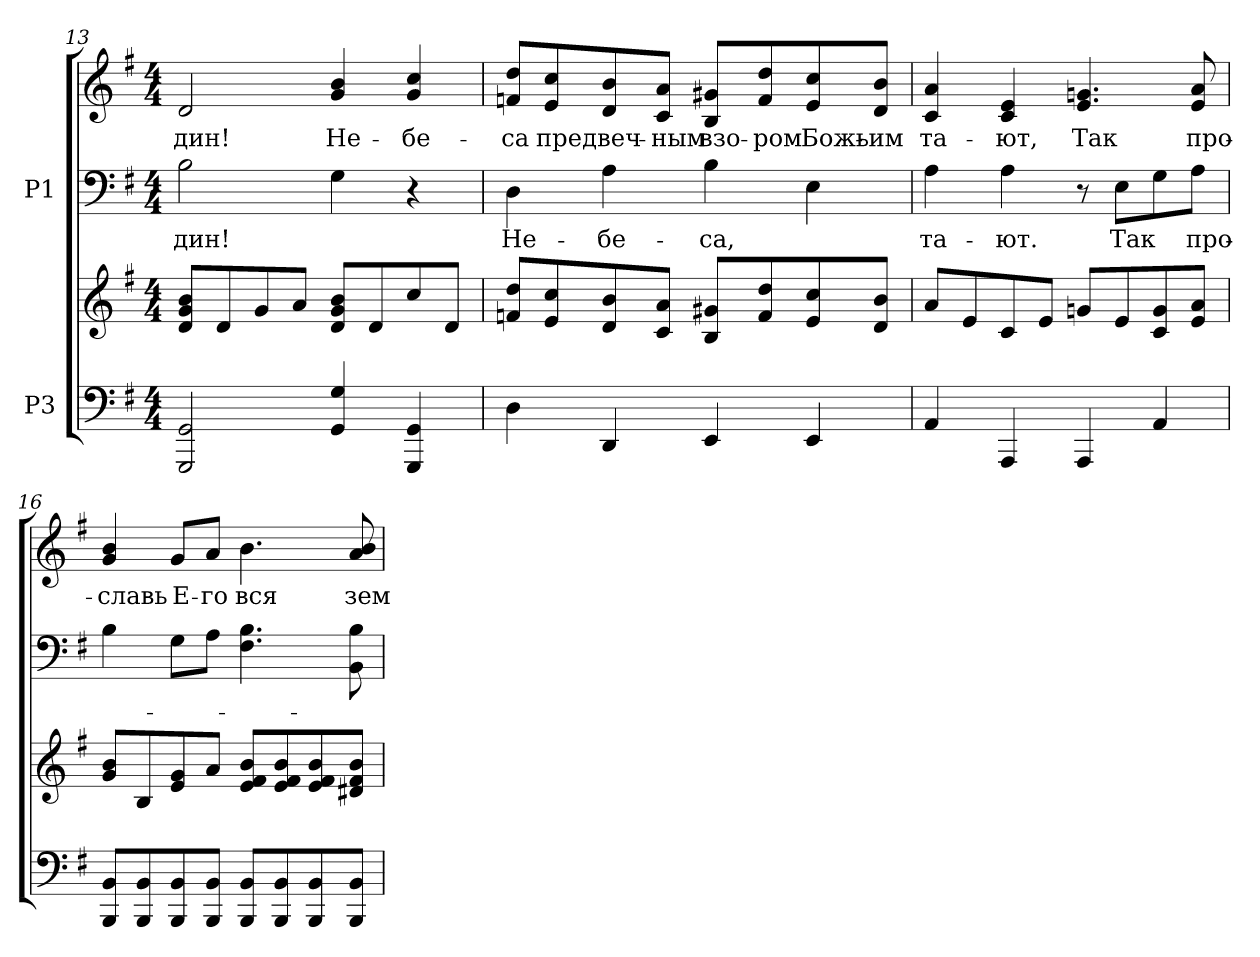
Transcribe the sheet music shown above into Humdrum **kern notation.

**kern	**kern	**kern	**text	**kern	**text
*part2	*part2	*part1	*part1	*part1	*part1
*staff4	*staff3	*staff2	*staff2	*staff1	*staff1
*I"P3	*	*I"P1	*	*	*
!!LO:LB:g=z
*clefF4	*clefG2	*clefF4	*	*clefG2	*
*k[f#]	*k[f#]	*k[f#]	*	*k[f#]	*
*e:	*e:	*e:	*	*e:	*
*M4/4	*M4/4	*M4/4	*	*M4/4	*
=13	=13	=13	=13	=13	=13
!	!	!	!LO:LY:a:color=#000000	!	!
!	!	!	!	!	!LO:LY:b:color=#000000
2GGGi/ 2GGi	8di/ 8gi 8biL	2Bi\	-дин!	2di/	-дин!
.	8di/	.	.	.	.
.	8gi/	.	.	.	.
.	8ai/J	.	.	.	.
!	!	!	!	!	!LO:LY:b:color=#000000
4GGi/ 4Gi	8di/ 8gi 8biL	4Gi\	.	4gi/ 4bi	Не-
.	8di/	.	.	.	.
!	!	!	!	!	!LO:LY:b:color=#000000
4GGGi/ 4GGi	8cci/	4r	.	4gi/ 4cci	-бе-
.	8di/J	.	.	.	.
=14	=14	=14	=14	=14	=14
!	!	!	!LO:LY:a:color=#000000	!	!
!	!	!	!	!	!LO:LY:b:color=#000000
4Di\	8fni/ 8ddiL	4Di\	Не-	8fni/ 8ddiL	-са
!	!	!	!	!	!LO:LY:b:color=#000000
.	8ei/ 8cci	.	.	8ei/ 8cci	пред
!	!	!	!LO:LY:a:color=#000000	!	!
!	!	!	!	!	!LO:LY:b:color=#000000
4DDi/	8di/ 8bi	4Ai\	-бе-	8di/ 8bi	веч-
!	!	!	!	!	!LO:LY:b:color=#000000
.	8ci/ 8aiJ	.	.	8ci/ 8aiJ	-ным
!	!	!	!LO:LY:a:color=#000000	!	!
!	!	!	!	!	!LO:LY:b:color=#000000
4EEi/	8Bi/ 8g#XiL	4Bi\	-са,	8Bi/ 8g#XiL	взо-
!	!	!	!	!	!LO:LY:b:color=#000000
.	8fi/ 8ddi	.	.	8fi/ 8ddi	-ром
!	!	!	!	!	!LO:LY:b:color=#000000
4EEi/	8ei/ 8cci	4Ei\	.	8ei/ 8cci	Божь-
!	!	!	!	!	!LO:LY:b:color=#000000
.	8di/ 8biJ	.	.	8di/ 8biJ	-им
=15	=15	=15	=15	=15	=15
!	!	!	!LO:LY:a:color=#000000	!	!
!	!	!	!	!	!LO:LY:b:color=#000000
4AAi/	8ai/L	4Ai\	та-	4ci/ 4ai	та-
.	8ei/	.	.	.	.
!	!	!	!LO:LY:a:color=#000000	!	!
!	!	!	!	!	!LO:LY:b:color=#000000
4AAAi/	8ci/	4Ai\	-ют.	4ci/ 4ei	-ют,
.	8ei/J	.	.	.	.
!	!	!	!	!	!LO:LY:b:color=#000000
4AAAi/	8gni/L	8r	.	4.ei/ 4.gni	Так
!	!	!	!LO:LY:a:color=#000000	!	!
.	8ei/	8Ei\L	Так	.	.
4AAi/	8ci/ 8gi	8Gi\	.	.	.
!	!	!	!LO:LY:a:color=#000000	!	!
!	!	!	!	!	!LO:LY:b:color=#000000
.	8ei/ 8aiJ	8Ai\J	про-	8ei/ 8ai	про-
!!LO:LB:g=z
=16	=16	=16	=16	=16	=16
!	!	!	!	!	!LO:LY:b:color=#000000
8BBBi/ 8BBiL	8gi/ 8biL	4Bi\	.	4gi/ 4bi	-славь
8BBBi/ 8BBi	8Bi/	.	.	.	.
!	!	!	!	!	!LO:LY:b:color=#000000
8BBBi/ 8BBi	8ei/ 8gi	8Gi\L	.	8gi/L	Е-
!	!	!	!	!	!LO:LY:b:color=#000000
8BBBi/ 8BBiJ	8ai/J	8Ai\J	.	8ai/J	-го
!	!	!	!	!	!LO:LY:b:color=#000000
8BBBi/ 8BBiL	8ei/ 8f#i 8biL	4.F#i\ 4.Bi	.	4.bi\	вся
8BBBi/ 8BBi	8ei/ 8f#i 8bi	.	.	.	.
8BBBi/ 8BBi	8ei/ 8f#i 8bi	.	.	.	.
!	!	!	!	!	!LO:LY:b:color=#000000
8BBBi/ 8BBiJ	8d#Xi/ 8f#i 8biJ	8BBi\ 8Bi	.	8ai/ 8bi	зем-
=	=	=	=	=	=
*-	*-	*-	*-	*-	*-
